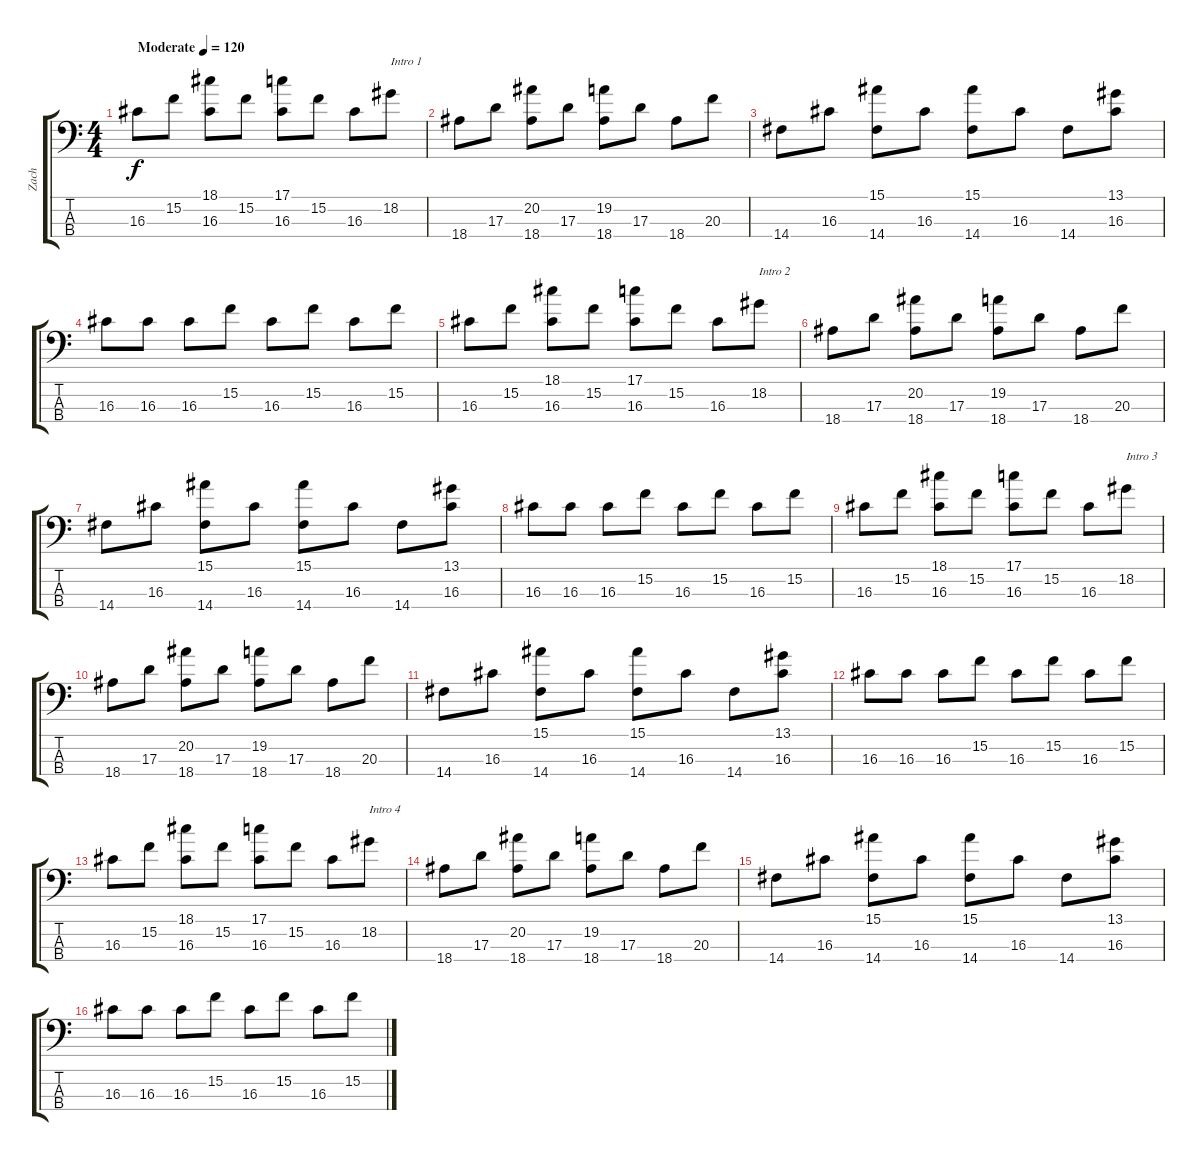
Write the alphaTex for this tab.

\track ("Zach" "Zach") {instrument acousticguitarsteel}
\staff {score tabs}
\tuning (G2 D2 A1 E1) {hide}
\ts (4 4)
\tempo (120 "Moderate")
\clef f4
\ks c
16.3.8{dy f instrument acousticguitarsteel} 15.2.8 (18.1 16.3).8 15.2.8 (17.1 16.3).8 15.2.8 16.3.8 18.2.8{txt "Intro 1"} |
18.4.8 17.3.8 (20.2 18.4).8 17.3.8 (19.2 18.4).8 17.3.8 18.4.8 20.3.8 |
14.4.8 16.3.8 (15.1 14.4).8 16.3.8 (15.1 14.4).8 16.3.8 14.4.8 (13.1 16.3).8 |
16.3.8 16.3.8 16.3.8 15.2.8 16.3.8 15.2.8 16.3.8 15.2.8 |
16.3.8 15.2.8 (18.1 16.3).8 15.2.8 (17.1 16.3).8 15.2.8 16.3.8 18.2.8{txt "Intro 2"} |
18.4.8 17.3.8 (20.2 18.4).8 17.3.8 (19.2 18.4).8 17.3.8 18.4.8 20.3.8 |
14.4.8 16.3.8 (15.1 14.4).8 16.3.8 (15.1 14.4).8 16.3.8 14.4.8 (13.1 16.3).8 |
16.3.8 16.3.8 16.3.8 15.2.8 16.3.8 15.2.8 16.3.8 15.2.8 |
16.3.8 15.2.8 (18.1 16.3).8 15.2.8 (17.1 16.3).8 15.2.8 16.3.8 18.2.8{txt "Intro 3"} |
18.4.8 17.3.8 (20.2 18.4).8 17.3.8 (19.2 18.4).8 17.3.8 18.4.8 20.3.8 |
14.4.8 16.3.8 (15.1 14.4).8 16.3.8 (15.1 14.4).8 16.3.8 14.4.8 (13.1 16.3).8 |
16.3.8 16.3.8 16.3.8 15.2.8 16.3.8 15.2.8 16.3.8 15.2.8 |
16.3.8 15.2.8 (18.1 16.3).8 15.2.8 (17.1 16.3).8 15.2.8 16.3.8 18.2.8{txt "Intro 4"} |
18.4.8 17.3.8 (20.2 18.4).8 17.3.8 (19.2 18.4).8 17.3.8 18.4.8 20.3.8 |
14.4.8 16.3.8 (15.1 14.4).8 16.3.8 (15.1 14.4).8 16.3.8 14.4.8 (13.1 16.3).8 |
16.3.8 16.3.8 16.3.8 15.2.8 16.3.8 15.2.8 16.3.8 15.2.8
